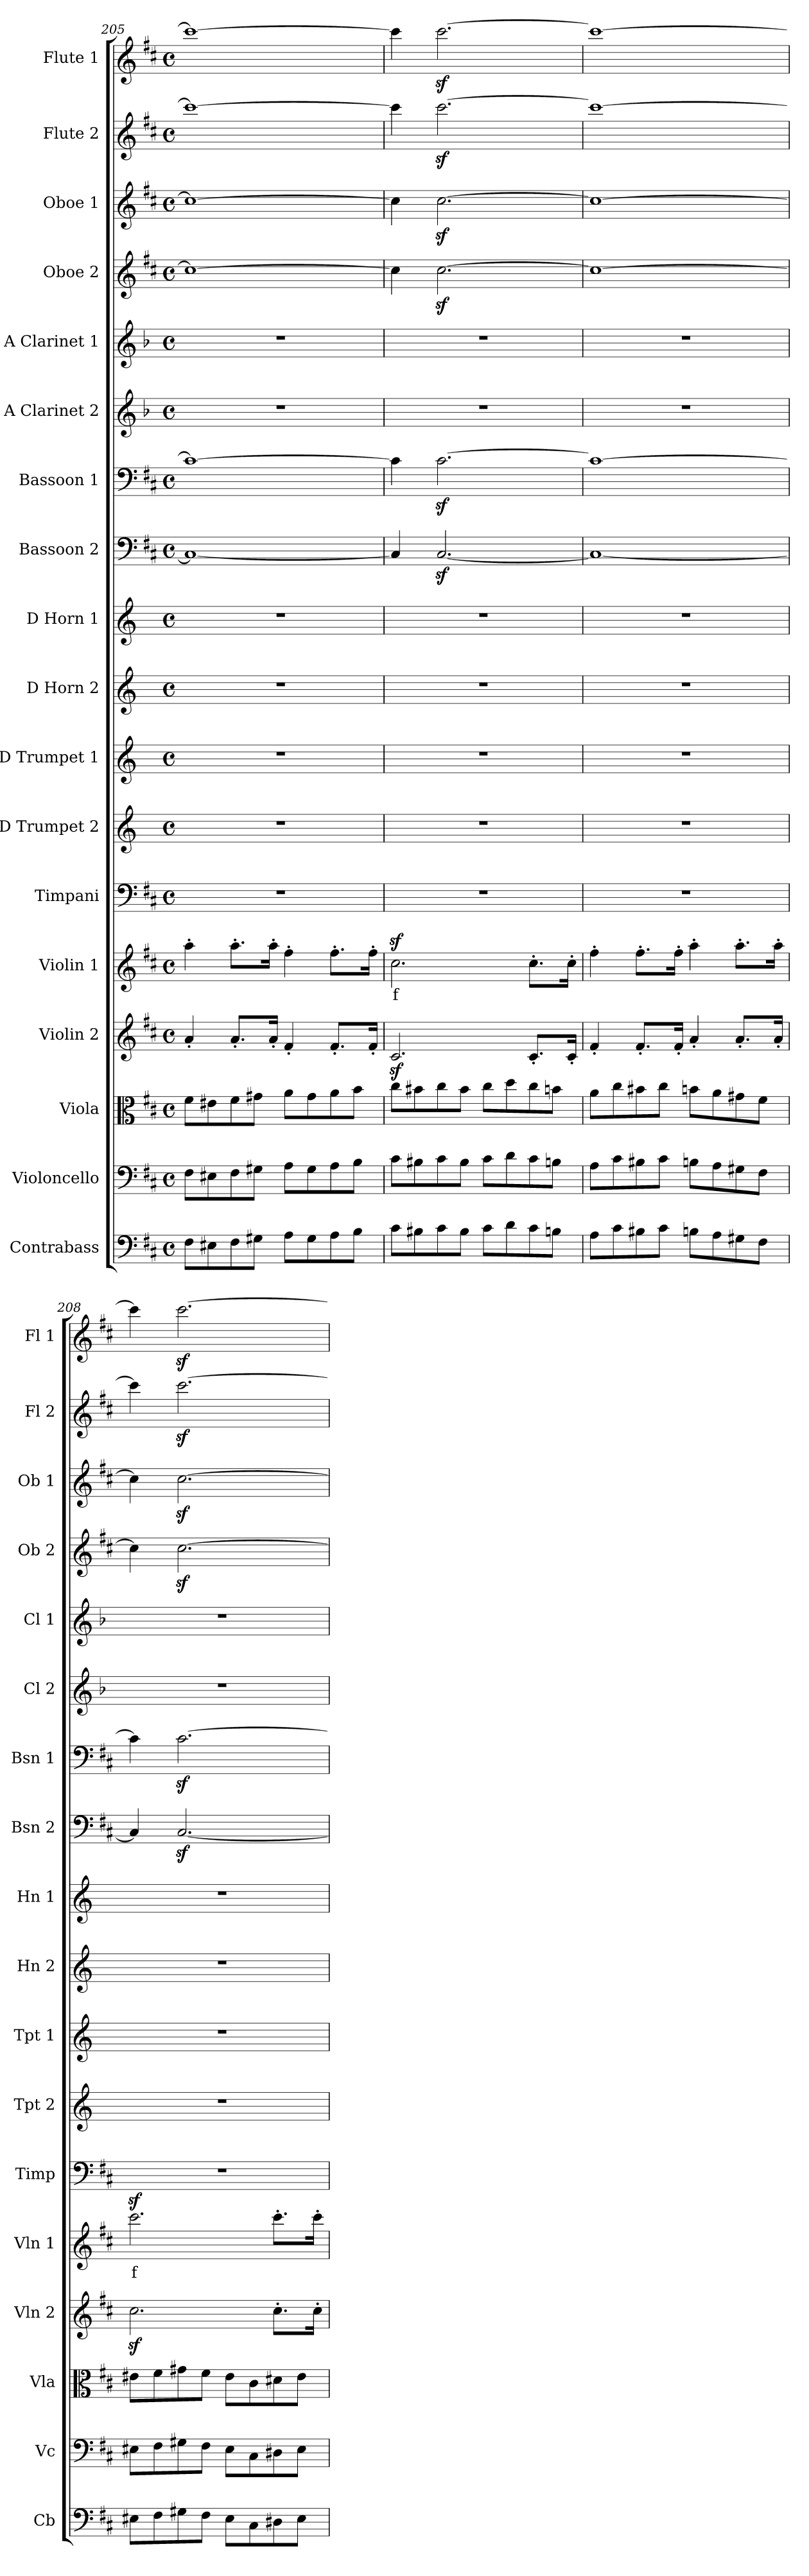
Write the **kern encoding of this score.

**kern	**kern	**kern	**kern	**kern	**text	**kern	**kern	**kern	**kern	**kern	**kern	**kern	**kern	**kern	**kern	**kern	**kern	**kern
*part18	*part17	*part16	*part15	*part14	*part14	*part13	*part12	*part11	*part10	*part9	*part8	*part7	*part6	*part5	*part4	*part3	*part2	*part1
*staff18	*staff17	*staff16	*staff15	*staff14	*staff14	*staff13	*staff12	*staff11	*staff10	*staff9	*staff8	*staff7	*staff6	*staff5	*staff4	*staff3	*staff2	*staff1
*I"Contrabass	*I"Violoncello	*I"Viola	*I"Violin 2	*I"Violin 1	*	*I"Timpani	*I"D Trumpet 2	*I"D Trumpet 1	*I"D Horn 2	*I"D Horn 1	*I"Bassoon 2	*I"Bassoon 1	*I"A Clarinet 2	*I"A Clarinet 1	*I"Oboe 2	*I"Oboe 1	*I"Flute 2	*I"Flute 1
*I'Cb	*I'Vc	*I'Vla	*I'Vln 2	*I'Vln 1	*	*I'Timp	*I'Tpt 2	*I'Tpt 1	*I'Hn 2	*I'Hn 1	*I'Bsn 2	*I'Bsn 1	*I'Cl 2	*I'Cl 1	*I'Ob 2	*I'Ob 1	*I'Fl 2	*I'Fl 1
*clefF4	*clefF4	*clefC3	*clefG2	*clefG2	*	*clefF4	*clefG2	*clefG2	*clefG2	*clefG2	*clefF4	*clefF4	*clefG2	*clefG2	*clefG2	*clefG2	*clefG2	*clefG2
*ITrd7c12	*	*	*	*	*	*	*ITrd-1c-2	*ITrd-1c-2	*ITrd6c10	*ITrd6c10	*	*	*ITrd2c3	*ITrd2c3	*	*	*	*
*k[f#c#]	*k[f#c#]	*k[f#c#]	*k[f#c#]	*k[f#c#]	*	*k[f#c#]	*k[f#c#]	*k[f#c#]	*k[f#c#]	*k[f#c#]	*k[f#c#]	*k[f#c#]	*k[f#c#]	*k[f#c#]	*k[f#c#]	*k[f#c#]	*k[f#c#]	*k[f#c#]
*M4/4	*M4/4	*M4/4	*M4/4	*M4/4	*	*M4/4	*M4/4	*M4/4	*M4/4	*M4/4	*M4/4	*M4/4	*M4/4	*M4/4	*M4/4	*M4/4	*M4/4	*M4/4
*met(c)	*met(c)	*met(c)	*met(c)	*met(c)	*	*met(c)	*met(c)	*met(c)	*met(c)	*met(c)	*met(c)	*met(c)	*met(c)	*met(c)	*met(c)	*met(c)	*met(c)	*met(c)
=205	=205	=205	=205	=205	=205	=205	=205	=205	=205	=205	=205	=205	=205	=205	=205	=205	=205	=205
8FF#\L	8F#\L	8f#\L	4a'/	4aa'\	.	1r	1r	1r	1r	1r	1C#_	1c#_	1r	1r	1cc#_	1cc#_	1ccc#_	1ccc#_
8EE#X\	8E#X\	8e#X\	.	.	.	.	.	.	.	.	.	.	.	.	.	.	.	.
8FF#\	8F#\	8f#\	8.a'/L	8.aa'\L	.	.	.	.	.	.	.	.	.	.	.	.	.	.
8GG#X\J	8G#X\J	8g#X\J	.	.	.	.	.	.	.	.	.	.	.	.	.	.	.	.
.	.	.	16a'/Jk	16aa'\Jk	.	.	.	.	.	.	.	.	.	.	.	.	.	.
8AA\L	8A\L	8a\L	4f#'/	4ff#'\	.	.	.	.	.	.	.	.	.	.	.	.	.	.
8GG#\	8G#\	8g#\	.	.	.	.	.	.	.	.	.	.	.	.	.	.	.	.
8AA\	8A\	8a\	8.f#'/L	8.ff#'\L	.	.	.	.	.	.	.	.	.	.	.	.	.	.
8BB\J	8B\J	8b\J	.	.	.	.	.	.	.	.	.	.	.	.	.	.	.	.
.	.	.	16f#'/Jk	16ff#'\Jk	.	.	.	.	.	.	.	.	.	.	.	.	.	.
=206	=206	=206	=206	=206	=206	=206	=206	=206	=206	=206	=206	=206	=206	=206	=206	=206	=206	=206
!	!	!	!	!	!LO:LY:b:color=#FF0000	!	!	!	!	!	!	!	!	!	!	!	!	!
8C#\L	8c#\L	8cc#\L	2.c#z</	2.cc#z<\	f	1r	1r	1r	1r	1r	4C#/]	4c#\]	1r	1r	4cc#\]	4cc#\]	4ccc#\]	4ccc#\]
8BB#X\	8B#X\	8b#X\	.	.	.	.	.	.	.	.	.	.	.	.	.	.	.	.
8C#\	8c#\	8cc#\	.	.	.	.	.	.	.	.	[2.C#z</	[2.c#z<\	.	.	[2.cc#z<\	[2.cc#z<\	[2.ccc#z<\	[2.ccc#z<\
8BB#\J	8B#\J	8b#\J	.	.	.	.	.	.	.	.	.	.	.	.	.	.	.	.
8C#\L	8c#\L	8cc#\L	.	.	.	.	.	.	.	.	.	.	.	.	.	.	.	.
8D\	8d\	8dd\	.	.	.	.	.	.	.	.	.	.	.	.	.	.	.	.
8C#\	8c#\	8cc#\	8.c#'/L	8.cc#'\L	.	.	.	.	.	.	.	.	.	.	.	.	.	.
8BBn\J	8Bn\J	8bn\J	.	.	.	.	.	.	.	.	.	.	.	.	.	.	.	.
.	.	.	16c#'/Jk	16cc#'\Jk	.	.	.	.	.	.	.	.	.	.	.	.	.	.
!!LO:PB:g=z
=207	=207	=207	=207	=207	=207	=207	=207	=207	=207	=207	=207	=207	=207	=207	=207	=207	=207	=207
8AA\L	8A\L	8a\L	4f#'/	4ff#'\	.	1r	1r	1r	1r	1r	1C#_	1c#_	1r	1r	1cc#_	1cc#_	1ccc#_	1ccc#_
8C#\	8c#\	8cc#\	.	.	.	.	.	.	.	.	.	.	.	.	.	.	.	.
8BB#X\	8B#X\	8b#X\	8.f#'/L	8.ff#'\L	.	.	.	.	.	.	.	.	.	.	.	.	.	.
8C#\J	8c#\J	8cc#\J	.	.	.	.	.	.	.	.	.	.	.	.	.	.	.	.
.	.	.	16f#'/Jk	16ff#'\Jk	.	.	.	.	.	.	.	.	.	.	.	.	.	.
8BBn\L	8Bn\L	8bn\L	4a'/	4aa'\	.	.	.	.	.	.	.	.	.	.	.	.	.	.
8AA\	8A\	8a\	.	.	.	.	.	.	.	.	.	.	.	.	.	.	.	.
8GG#X\	8G#X\	8g#X\	8.a'/L	8.aa'\L	.	.	.	.	.	.	.	.	.	.	.	.	.	.
8FF#\J	8F#\J	8f#\J	.	.	.	.	.	.	.	.	.	.	.	.	.	.	.	.
.	.	.	16a'/Jk	16aa'\Jk	.	.	.	.	.	.	.	.	.	.	.	.	.	.
=208	=208	=208	=208	=208	=208	=208	=208	=208	=208	=208	=208	=208	=208	=208	=208	=208	=208	=208
!	!	!	!	!	!LO:LY:b:color=#FF0000	!	!	!	!	!	!	!	!	!	!	!	!	!
8EE#X\L	8E#X\L	8e#X\L	2.cc#z<\	2.ccc#z<\	f	1r	1r	1r	1r	1r	4C#/]	4c#\]	1r	1r	4cc#\]	4cc#\]	4ccc#\]	4ccc#\]
8FF#\	8F#\	8f#\	.	.	.	.	.	.	.	.	.	.	.	.	.	.	.	.
8GG#X\	8G#X\	8g#X\	.	.	.	.	.	.	.	.	[2.C#z</	[2.c#z<\	.	.	[2.cc#z<\	[2.cc#z<\	[2.ccc#z<\	[2.ccc#z<\
8FF#\J	8F#\J	8f#\J	.	.	.	.	.	.	.	.	.	.	.	.	.	.	.	.
8EE#\L	8E#\L	8e#\L	.	.	.	.	.	.	.	.	.	.	.	.	.	.	.	.
8CC#\	8C#\	8c#\	.	.	.	.	.	.	.	.	.	.	.	.	.	.	.	.
8DD#X\	8D#X\	8d#X\	8.cc#'\L	8.ccc#'\L	.	.	.	.	.	.	.	.	.	.	.	.	.	.
8EE#\J	8E#\J	8e#\J	.	.	.	.	.	.	.	.	.	.	.	.	.	.	.	.
.	.	.	16cc#'\Jk	16ccc#'\Jk	.	.	.	.	.	.	.	.	.	.	.	.	.	.
=	=	=	=	=	=	=	=	=	=	=	=	=	=	=	=	=	=	=
*-	*-	*-	*-	*-	*-	*-	*-	*-	*-	*-	*-	*-	*-	*-	*-	*-	*-	*-
